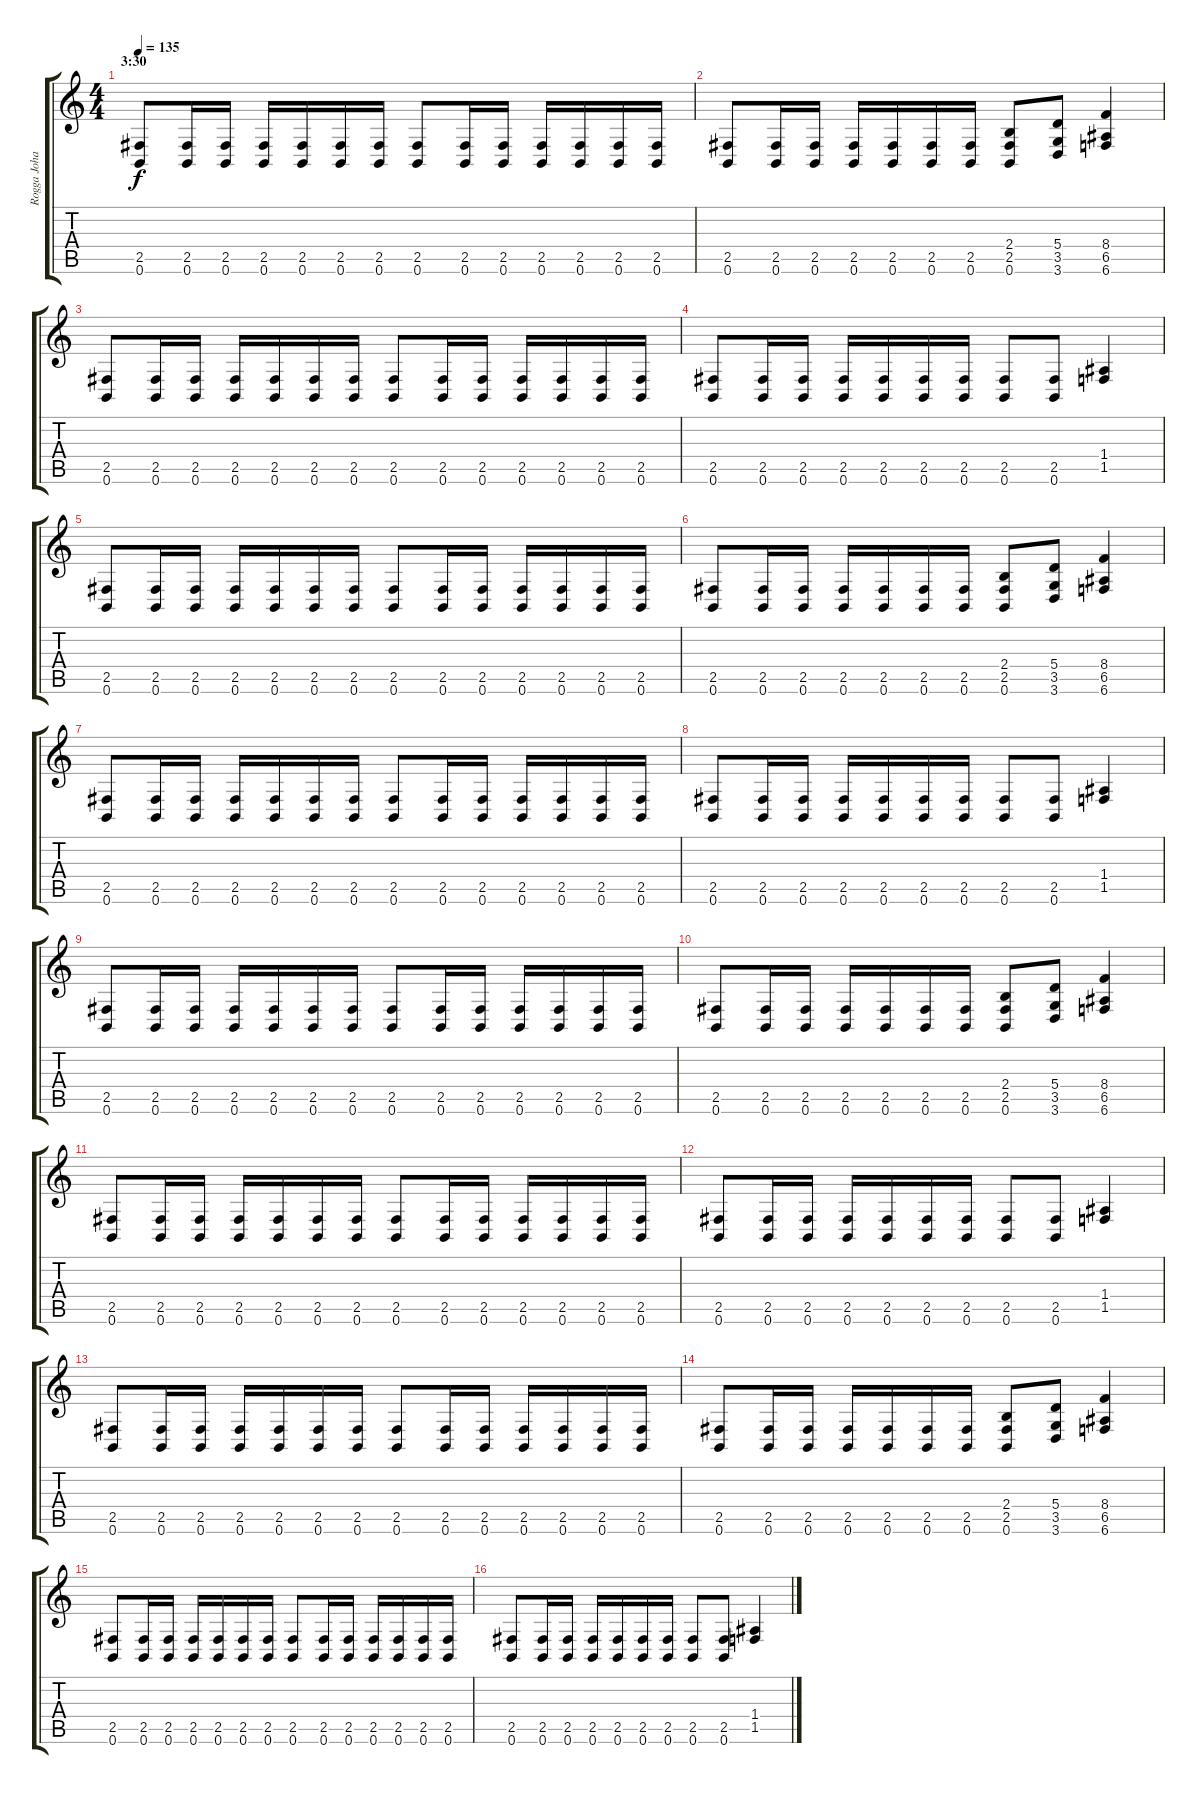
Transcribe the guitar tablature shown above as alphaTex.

\track ("Rogga Johansson - guitar" "Rogga Joha") {instrument distortionguitar}
\staff {score tabs}
\tuning (B3 Gb3 D3 A2 E2 B1) {hide}
\ts (4 4)
\section ("" "3:30")
\tempo 135
\clef g2
\ks c
(2.5 0.6).8{dy f} (2.5 0.6).16 (2.5 0.6).16 (2.5 0.6).16 (2.5 0.6).16 (2.5 0.6).16 (2.5 0.6).16 (2.5 0.6).8 (2.5 0.6).16 (2.5 0.6).16 (2.5 0.6).16 (2.5 0.6).16 (2.5 0.6).16 (2.5 0.6).16 |
(2.5 0.6).8 (2.5 0.6).16 (2.5 0.6).16 (2.5 0.6).16 (2.5 0.6).16 (2.5 0.6).16 (2.5 0.6).16 (2.4 2.5 0.6).8 (5.4 3.5 3.6).8 (8.4 6.5 6.6).4 |
(2.5 0.6).8 (2.5 0.6).16 (2.5 0.6).16 (2.5 0.6).16 (2.5 0.6).16 (2.5 0.6).16 (2.5 0.6).16 (2.5 0.6).8 (2.5 0.6).16 (2.5 0.6).16 (2.5 0.6).16 (2.5 0.6).16 (2.5 0.6).16 (2.5 0.6).16 |
(2.5 0.6).8 (2.5 0.6).16 (2.5 0.6).16 (2.5 0.6).16 (2.5 0.6).16 (2.5 0.6).16 (2.5 0.6).16 (2.5 0.6).8 (2.5 0.6).8 (1.4 1.5).4 |
(2.5 0.6).8 (2.5 0.6).16 (2.5 0.6).16 (2.5 0.6).16 (2.5 0.6).16 (2.5 0.6).16 (2.5 0.6).16 (2.5 0.6).8 (2.5 0.6).16 (2.5 0.6).16 (2.5 0.6).16 (2.5 0.6).16 (2.5 0.6).16 (2.5 0.6).16 |
(2.5 0.6).8 (2.5 0.6).16 (2.5 0.6).16 (2.5 0.6).16 (2.5 0.6).16 (2.5 0.6).16 (2.5 0.6).16 (2.4 2.5 0.6).8 (5.4 3.5 3.6).8 (8.4 6.5 6.6).4 |
(2.5 0.6).8 (2.5 0.6).16 (2.5 0.6).16 (2.5 0.6).16 (2.5 0.6).16 (2.5 0.6).16 (2.5 0.6).16 (2.5 0.6).8 (2.5 0.6).16 (2.5 0.6).16 (2.5 0.6).16 (2.5 0.6).16 (2.5 0.6).16 (2.5 0.6).16 |
(2.5 0.6).8 (2.5 0.6).16 (2.5 0.6).16 (2.5 0.6).16 (2.5 0.6).16 (2.5 0.6).16 (2.5 0.6).16 (2.5 0.6).8 (2.5 0.6).8 (1.4 1.5).4 |
(2.5 0.6).8 (2.5 0.6).16 (2.5 0.6).16 (2.5 0.6).16 (2.5 0.6).16 (2.5 0.6).16 (2.5 0.6).16 (2.5 0.6).8 (2.5 0.6).16 (2.5 0.6).16 (2.5 0.6).16 (2.5 0.6).16 (2.5 0.6).16 (2.5 0.6).16 |
(2.5 0.6).8 (2.5 0.6).16 (2.5 0.6).16 (2.5 0.6).16 (2.5 0.6).16 (2.5 0.6).16 (2.5 0.6).16 (2.4 2.5 0.6).8 (5.4 3.5 3.6).8 (8.4 6.5 6.6).4 |
(2.5 0.6).8 (2.5 0.6).16 (2.5 0.6).16 (2.5 0.6).16 (2.5 0.6).16 (2.5 0.6).16 (2.5 0.6).16 (2.5 0.6).8 (2.5 0.6).16 (2.5 0.6).16 (2.5 0.6).16 (2.5 0.6).16 (2.5 0.6).16 (2.5 0.6).16 |
(2.5 0.6).8 (2.5 0.6).16 (2.5 0.6).16 (2.5 0.6).16 (2.5 0.6).16 (2.5 0.6).16 (2.5 0.6).16 (2.5 0.6).8 (2.5 0.6).8 (1.4 1.5).4 |
(2.5 0.6).8 (2.5 0.6).16 (2.5 0.6).16 (2.5 0.6).16 (2.5 0.6).16 (2.5 0.6).16 (2.5 0.6).16 (2.5 0.6).8 (2.5 0.6).16 (2.5 0.6).16 (2.5 0.6).16 (2.5 0.6).16 (2.5 0.6).16 (2.5 0.6).16 |
(2.5 0.6).8 (2.5 0.6).16 (2.5 0.6).16 (2.5 0.6).16 (2.5 0.6).16 (2.5 0.6).16 (2.5 0.6).16 (2.4 2.5 0.6).8 (5.4 3.5 3.6).8 (8.4 6.5 6.6).4 |
(2.5 0.6).8 (2.5 0.6).16 (2.5 0.6).16 (2.5 0.6).16 (2.5 0.6).16 (2.5 0.6).16 (2.5 0.6).16 (2.5 0.6).8 (2.5 0.6).16 (2.5 0.6).16 (2.5 0.6).16 (2.5 0.6).16 (2.5 0.6).16 (2.5 0.6).16 |
(2.5 0.6).8 (2.5 0.6).16 (2.5 0.6).16 (2.5 0.6).16 (2.5 0.6).16 (2.5 0.6).16 (2.5 0.6).16 (2.5 0.6).8 (2.5 0.6).8 (1.4 1.5).4
